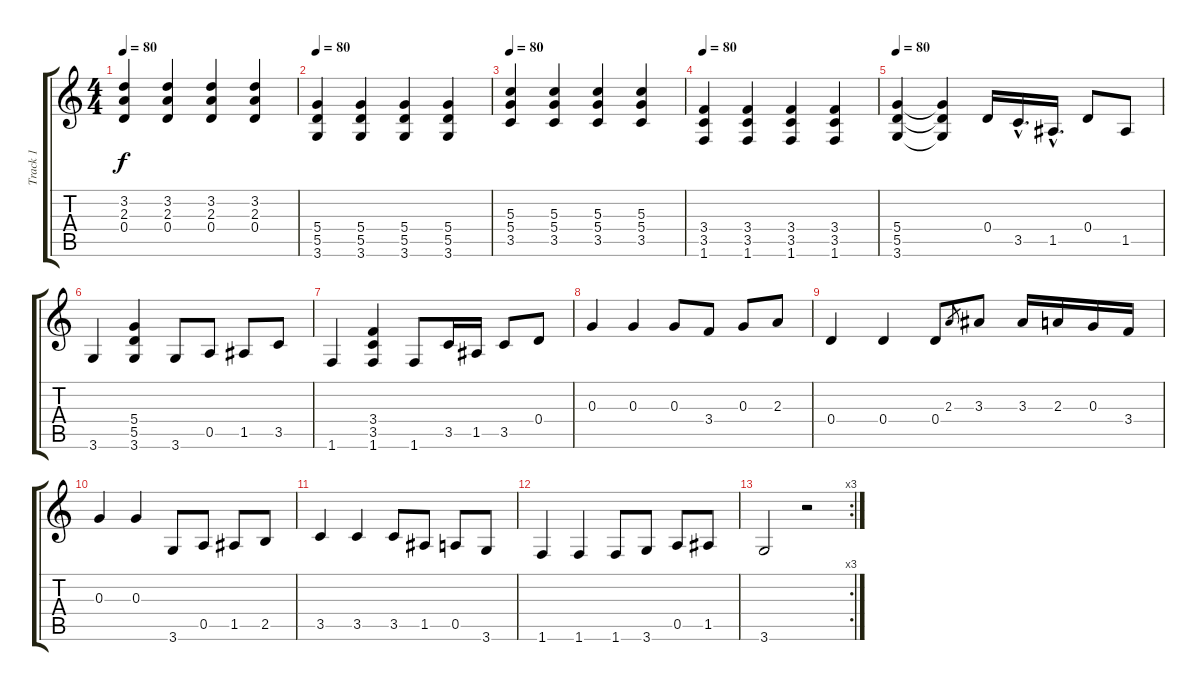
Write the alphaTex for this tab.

\track ("Track 1" "Track 1") {instrument acousticguitarsteel}
\staff {score tabs}
\tuning (E4 B3 G3 D3 A2 E2) {hide}
\ts (4 4)
\tempo 80
\clef g2
\ks c
(3.2 2.3 0.4).4{dy f} (3.2 2.3 0.4).4 (3.2 2.3 0.4).4 (3.2 2.3 0.4).4 |
\tempo 80
(5.4 5.5 3.6).4 (5.4 5.5 3.6).4 (5.4 5.5 3.6).4 (5.4 5.5 3.6).4 |
\tempo 80
(5.3 5.4 3.5).4 (5.3 5.4 3.5).4 (5.3 5.4 3.5).4 (5.3 5.4 3.5).4 |
\tempo 80
(3.4 3.5 1.6).4 (3.4 3.5 1.6).4 (3.4 3.5 1.6).4 (3.4 3.5 1.6).4 |
\tempo 80
(5.4 5.5 3.6).4 (5.4{t} 5.5{t} 3.6{t}).4 0.4.16 3.5{hac}.16{d} 1.5{hac}.16{d} 0.4.8 1.5.8 |
3.6.4 (5.4 5.5 3.6).4 3.6.8 0.5.8 1.5.8 3.5.8 |
1.6.4 (3.4 3.5 1.6).4 1.6.8 3.5.16 1.5.16 3.5.8 0.4.8 |
0.3.4 0.3.4 0.3.8 3.4.8 0.3.8 2.3.8 |
0.4.4 0.4.4 0.4.8 2.3.8{gr} 3.3.8 3.3.16 2.3.16 0.3.16 3.4.16 |
0.3.4 0.3.4 3.6.8 0.5.8 1.5.8 2.5.8 |
3.5.4 3.5.4 3.5.8 1.5.8 0.5.8 3.6.8 |
1.6.4 1.6.4 1.6.8 3.6.8 0.5.8 1.5.8 |
\rc 3
3.6.2 r.2
